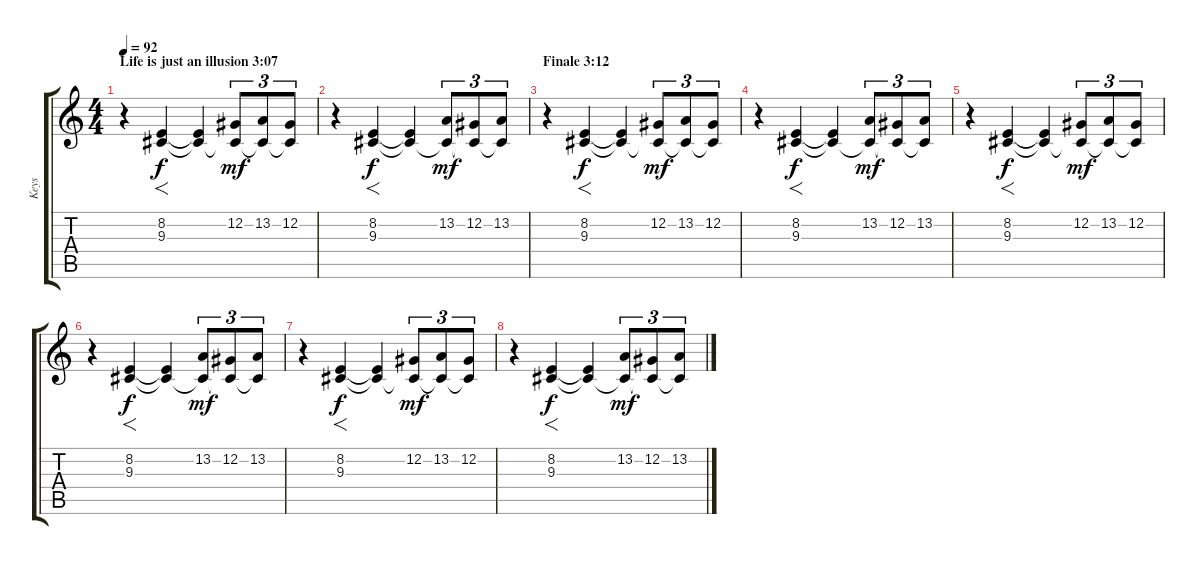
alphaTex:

\track ("Keys" "Keys") {instrument choiraahs}
\staff {score tabs}
\tuning (Db4 Ab3 E3 B2 Gb2 Db2) {hide}
\ts (4 4)
\section ("" "Life is just an illusion 3:07")
\tempo 92
\clef g2
\ks c
r.4{dy mf} (8.2 9.3).4{f dy f} (8.2{t} 9.3{t}).4 (12.2 9.3{t}).8{tu (3 2) dy mf} (13.2 9.3{t}).8{tu (3 2)} (12.2 9.3{t}).8{tu (3 2)} |
r.4 (8.2 9.3).4{f dy f} (8.2{t} 9.3{t}).4 (13.2 9.3{t}).8{tu (3 2) dy mf} (12.2 9.3{t}).8{tu (3 2)} (13.2 9.3{t}).8{tu (3 2)} |
\section ("" "Finale 3:12")
r.4 (8.2 9.3).4{f dy f} (8.2{t} 9.3{t}).4 (12.2 9.3{t}).8{tu (3 2) dy mf} (13.2 9.3{t}).8{tu (3 2)} (12.2 9.3{t}).8{tu (3 2)} |
r.4 (8.2 9.3).4{f dy f} (8.2{t} 9.3{t}).4 (13.2 9.3{t}).8{tu (3 2) dy mf} (12.2 9.3{t}).8{tu (3 2)} (13.2 9.3{t}).8{tu (3 2)} |
r.4 (8.2 9.3).4{f dy f} (8.2{t} 9.3{t}).4 (12.2 9.3{t}).8{tu (3 2) dy mf} (13.2 9.3{t}).8{tu (3 2)} (12.2 9.3{t}).8{tu (3 2)} |
r.4 (8.2 9.3).4{f dy f} (8.2{t} 9.3{t}).4 (13.2 9.3{t}).8{tu (3 2) dy mf} (12.2 9.3{t}).8{tu (3 2)} (13.2 9.3{t}).8{tu (3 2)} |
r.4 (8.2 9.3).4{f dy f} (8.2{t} 9.3{t}).4 (12.2 9.3{t}).8{tu (3 2) dy mf} (13.2 9.3{t}).8{tu (3 2)} (12.2 9.3{t}).8{tu (3 2)} |
r.4 (8.2 9.3).4{f dy f} (8.2{t} 9.3{t}).4 (13.2 9.3{t}).8{tu (3 2) dy mf} (12.2 9.3{t}).8{tu (3 2)} (13.2 9.3{t}).8{tu (3 2)}
